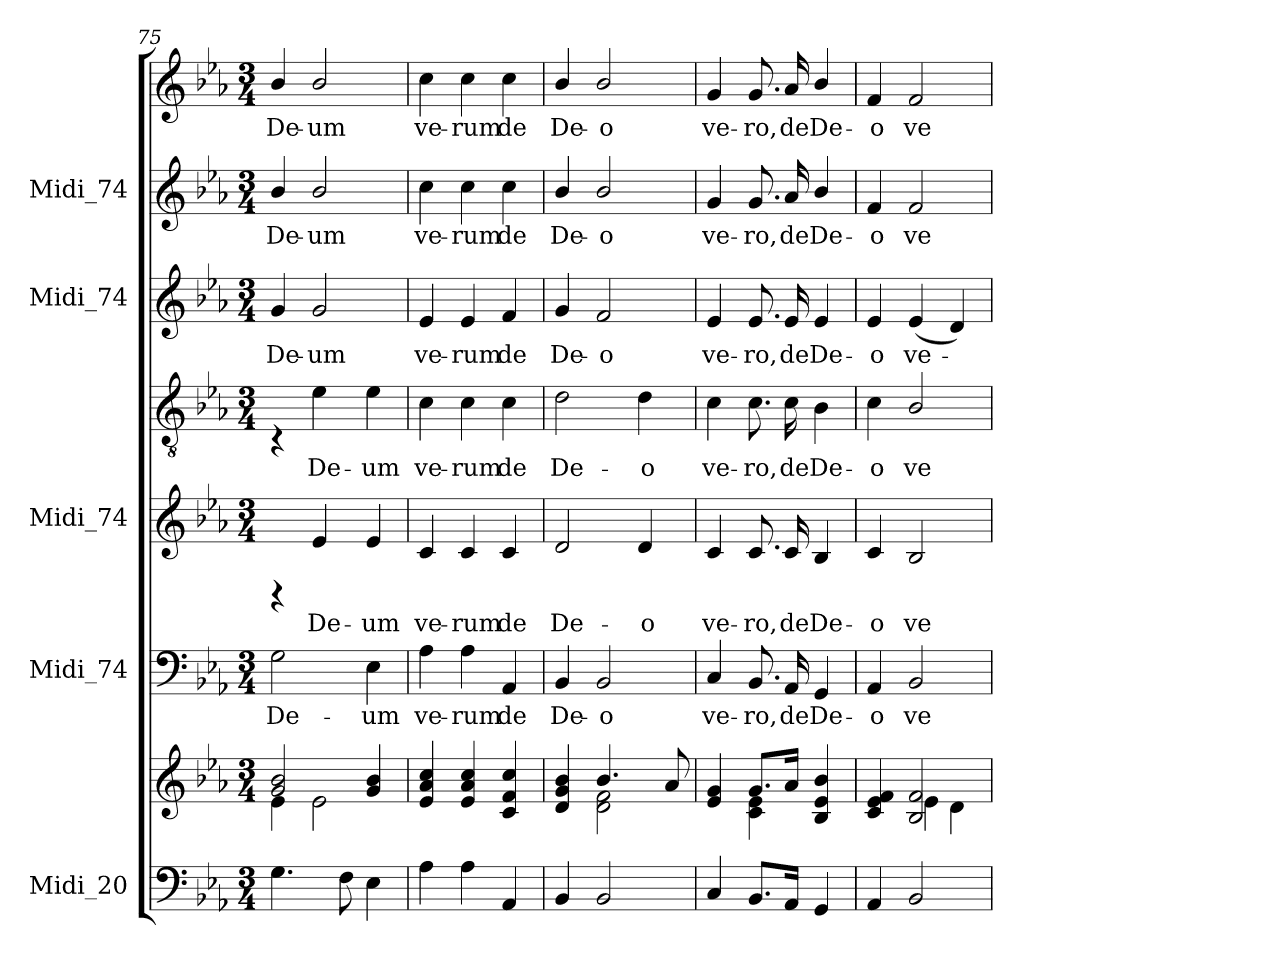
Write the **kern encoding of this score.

**kern	**kern	**kern	**text	**kern	**text	**kern	**text	**kern	**text	**kern	**text	**kern	**text
*part5	*part5	*part4	*part4	*part3	*part3	*part3	*part3	*part2	*part2	*part1	*part1	*part1	*part1
*staff8	*staff7	*staff6	*staff6	*staff5	*staff5	*staff4	*staff4	*staff3	*staff3	*staff2	*staff2	*staff1	*staff1
*I"Midi_20	*	*I"Midi_74	*	*I"Midi_74	*	*	*	*I"Midi_74	*	*I"Midi_74	*	*	*
*clefF4	*clefG2	*clefF4	*	*	*	*clefGv2	*	*clefG2	*	*	*	*clefG2	*
*k[b-e-a-]	*k[b-e-a-]	*k[b-e-a-]	*	*k[b-e-a-]	*	*k[b-e-a-]	*	*k[b-e-a-]	*	*k[b-e-a-]	*	*k[b-e-a-]	*
*E-:	*E-:	*E-:	*	*E-:	*	*E-:	*	*E-:	*	*E-:	*	*E-:	*
*M3/4	*M3/4	*M3/4	*	*M3/4	*	*M3/4	*	*M3/4	*	*M3/4	*	*M3/4	*
=75	=75	=75	=75	=75	=75	=75	=75	=75	=75	=75	=75	=75	=75
*	*^	*	*	*	*	*	*	*	*	*	*	*	*
!	!	!	!	!LO:LY:b	!	!	!	!	!	!LO:LY:b	!	!LO:LY:b	!	!LO:LY:b
4.G	2g/ 2b-/	4e-\	2G	De-	4rBB	.	4rBB	.	4g	De-	4b-/	De-	4b-/	De-
!	!	!	!	!	!	!LO:LY:b	!	!LO:LY:b	!	!LO:LY:b	!	!LO:LY:b	!	!LO:LY:b
.	.	2e-\	.	.	4e-	De-	4e-	De-	2g	-um	2b-/	-um	2b-/	-um
8F	.	.	.	.	.	.	.	.	.	.	.	.	.	.
!	!	!	!	!LO:LY:b	!	!LO:LY:b	!	!LO:LY:b	!	!	!	!	!	!
4E-	4g/ 4b-/	.	4E-	-um	4e-	-um	4e-	-um	.	.	.	.	.	.
=76	=76	=76	=76	=76	=76	=76	=76	=76	=76	=76	=76	=76	=76	=76
!	!	!	!	!LO:LY:b	!	!LO:LY:b	!	!LO:LY:b	!	!LO:LY:b	!	!LO:LY:b	!	!LO:LY:b
4A-	4e-/ 4a-/ 4cc/	2ryy	4A-	ve-	4c	ve-	4c	ve-	4e-	ve-	4cc	ve-	4cc	ve-
!	!	!	!	!LO:LY:b	!	!LO:LY:b	!	!LO:LY:b	!	!LO:LY:b	!	!LO:LY:b	!	!LO:LY:b
4A-	4e-/ 4a-/ 4cc/	.	4A-	-rum	4c	-rum	4c	-rum	4e-	-rum	4cc	-rum	4cc	-rum
!	!	!	!	!LO:LY:b	!	!LO:LY:b	!	!LO:LY:b	!	!LO:LY:b	!	!LO:LY:b	!	!LO:LY:b
4AA-	4c/ 4f/ 4cc/	4ryy	4AA-	de	4c	de	4c	de	4f	de	4cc	de	4cc	de
=77	=77	=77	=77	=77	=77	=77	=77	=77	=77	=77	=77	=77	=77	=77
!	!	!	!	!LO:LY:b	!	!LO:LY:b	!	!LO:LY:b	!	!LO:LY:b	!	!LO:LY:b	!	!LO:LY:b
4BB-	4d/ 4g/ 4b-/	4ryy	4BB-	De-	2d	De-	2d	De-	4g	De-	4b-/	De-	4b-/	De-
!	!	!	!	!LO:LY:b	!	!	!	!	!	!LO:LY:b	!	!LO:LY:b	!	!LO:LY:b
2BB-	4.b-/	2d\ 2f\	2BB-	-o	.	.	.	.	2f	-o	2b-/	-o	2b-/	-o
!	!	!	!	!	!	!LO:LY:b	!	!LO:LY:b	!	!	!	!	!	!
.	.	.	.	.	4d	-o	4d	-o	.	.	.	.	.	.
.	8a-/	.	.	.	.	.	.	.	.	.	.	.	.	.
=78	=78	=78	=78	=78	=78	=78	=78	=78	=78	=78	=78	=78	=78	=78
!	!	!	!	!LO:LY:b	!	!LO:LY:b	!	!LO:LY:b	!	!LO:LY:b	!	!LO:LY:b	!	!LO:LY:b
4C	4e-/ 4g/	4ryy	4C	ve-	4c	ve-	4c	ve-	4e-	ve-	4g	ve-	4g	ve-
!	!	!	!	!LO:LY:b	!	!LO:LY:b	!	!LO:LY:b	!	!LO:LY:b	!	!LO:LY:b	!	!LO:LY:b
8.BB-L	8.g/L	4c\ 4e-\	8.BB-	-ro,	8.c	-ro,	8.c	-ro,	8.e-	-ro,	8.g	-ro,	8.g	-ro,
!	!	!	!	!LO:LY:b	!	!LO:LY:b	!	!LO:LY:b	!	!LO:LY:b	!	!LO:LY:b	!	!LO:LY:b
16AA-J	16a-/J	.	16AA-	de	16c	de	16c	de	16e-	de	16a-	de	16a-	de
!	!	!	!	!LO:LY:b	!	!LO:LY:b	!	!LO:LY:b	!	!LO:LY:b	!	!LO:LY:b	!	!LO:LY:b
4GG	4B-/ 4e-/ 4b-/	4ryy	4GG	De-	4B-	De-	4B-	De-	4e-	De-	4b-/	De-	4b-/	De-
=79	=79	=79	=79	=79	=79	=79	=79	=79	=79	=79	=79	=79	=79	=79
!	!	!	!	!LO:LY:b	!	!LO:LY:b	!	!LO:LY:b	!	!LO:LY:b	!	!LO:LY:b	!	!LO:LY:b
4AA-	4c/ 4e-/ 4f/	4ryy	4AA-	-o	4c	-o	4c	-o	4e-	-o	4f	-o	4f	-o
!	!	!	!	!LO:LY:b	!	!LO:LY:b	!	!LO:LY:b	!	!LO:LY:b	!	!LO:LY:b	!	!LO:LY:b
2BB-	2B-/ 2f/	4e-\	2BB-	ve-	2B-/	ve-	2B-/	ve-	(<4e-	ve-	2f	ve-	2f	ve-
.	.	4d\	.	.	.	.	.	.	4d)	.	.	.	.	.
*	*v	*v	*	*	*	*	*	*	*	*	*	*	*	*
=	=	=	=	=	=	=	=	=	=	=	=	=	=
*-	*-	*-	*-	*-	*-	*-	*-	*-	*-	*-	*-	*-	*-
